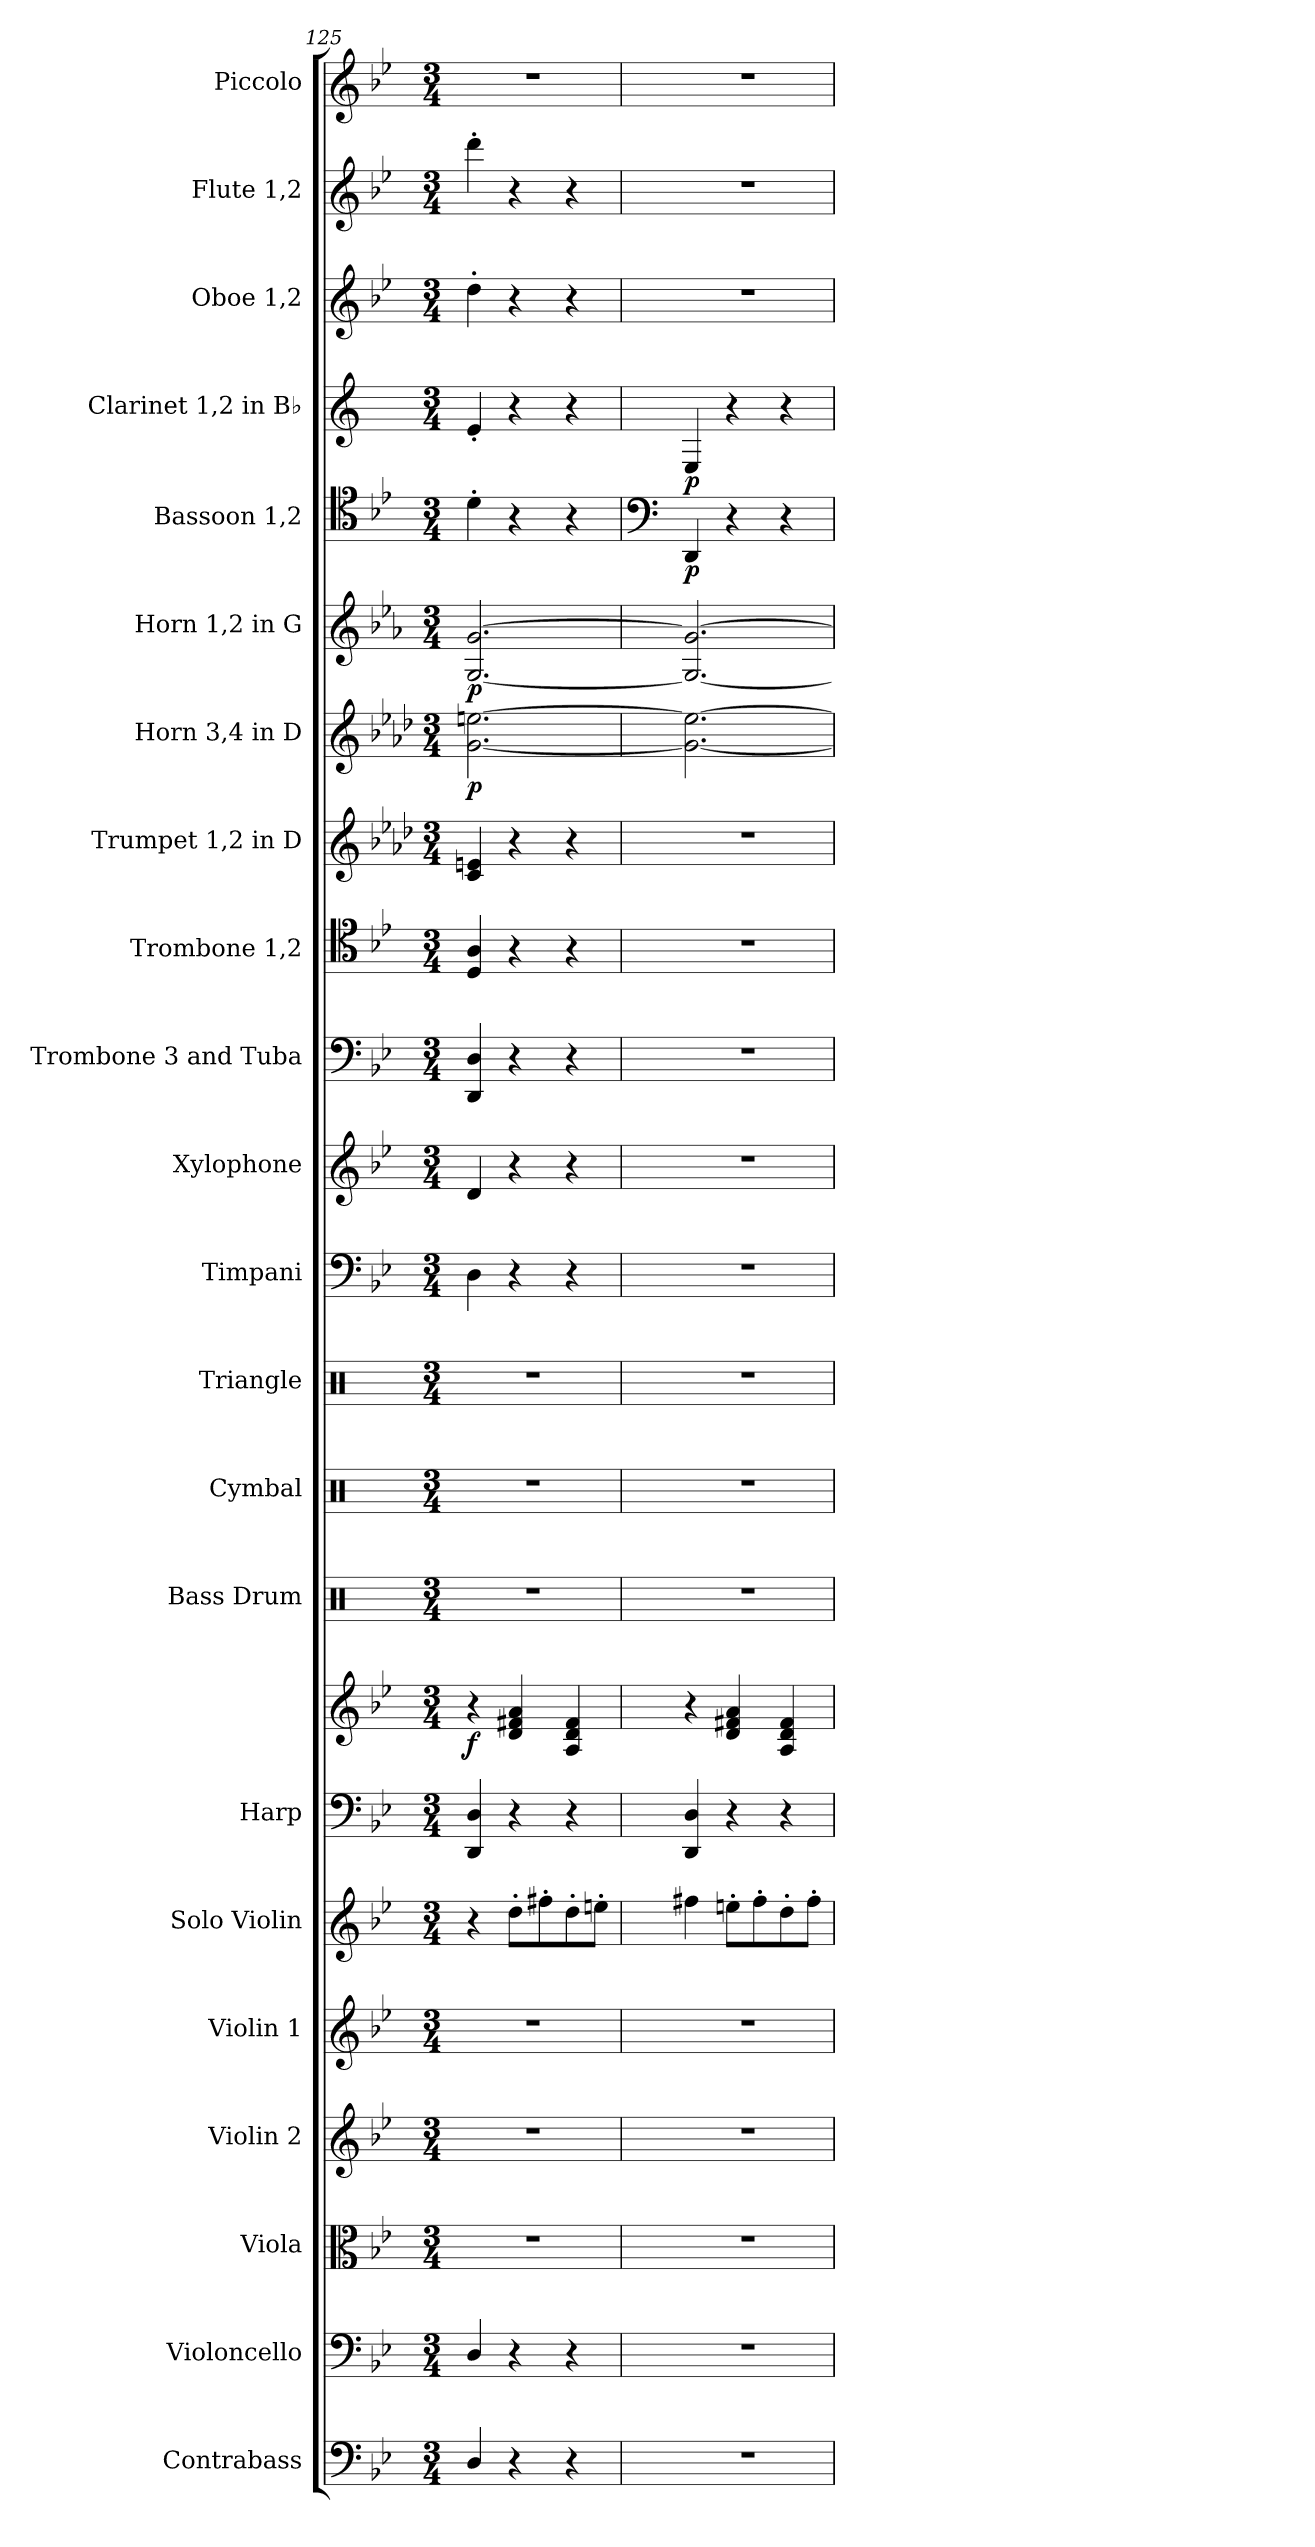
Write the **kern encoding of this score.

**kern	**kern	**kern	**kern	**kern	**kern	**kern	**kern	**dynam	**kern	**kern	**kern	**kern	**kern	**kern	**kern	**kern	**kern	**dynam	**kern	**dynam	**kern	**dynam	**kern	**dynam	**kern	**kern	**kern
*part22	*part21	*part20	*part19	*part18	*part17	*part16	*part16	*part16	*part15	*part14	*part13	*part12	*part11	*part10	*part9	*part8	*part7	*part7	*part6	*part6	*part5	*part5	*part4	*part4	*part3	*part2	*part1
*staff23	*staff22	*staff21	*staff20	*staff19	*staff18	*staff17	*staff16	*staff16/17	*staff15	*staff14	*staff13	*staff12	*staff11	*staff10	*staff9	*staff8	*staff7	*staff7	*staff6	*staff6	*staff5	*staff5	*staff4	*staff4	*staff3	*staff2	*staff1
*I"Contrabass	*I"Violoncello	*I"Viola	*I"Violin 2	*I"Violin 1	*I"Solo Violin	*I"Harp	*	*	*I"Bass Drum	*I"Cymbal	*I"Triangle	*I"Timpani	*I"Xylophone	*I"Trombone 3 and Tuba	*I"Trombone 1,2	*I"Trumpet 1,2 in D	*I"Horn 3,4 in D	*	*I"Horn 1,2 in G	*	*I"Bassoon 1,2	*	*I"Clarinet 1,2 in B♭	*	*I"Oboe 1,2	*I"Flute 1,2	*I"Piccolo
*I'Cb.	*I'Vc.	*I'Vla.	*I'Vln. 2	*I'Vln. 1	*I'Solo Vln.	*I'Hrp.	*	*	*I'B.D	*I'Cym.	*I'Trgl.	*I'Timp.	*I'Xyl.	*I'Tbn. 3 and Tba.	*I'Tbn. 1,2	*I'Tpt. 1,2 in D	*I'Hn. 3,4 in D	*	*I'Hn. 1,2 in G	*	*I'Bsn. 1,2	*	*I'Cl. 1,2 in B♭	*	*I'Ob. 1,2	*I'Fl. 1,2	*I'Picc.
*clefF4	*clefF4	*clefC3	*clefG2	*clefG2	*clefG2	*clefF4	*clefG2	*	*clefX	*clefX	*clefX	*clefF4	*clefG2	*clefF4	*clefC4	*clefG2	*clefG2	*	*clefG2	*	*clefC4	*	*clefG2	*	*clefG2	*clefG2	*clefG2
*ITrd7c12	*	*	*	*	*	*	*	*	*	*	*	*	*ITrd-7c-12	*	*	*ITrd-1c-2	*ITrd6c10	*	*ITrd3c5	*	*	*	*ITrd1c2	*	*	*	*ITrd-7c-12
*k[b-e-]	*k[b-e-]	*k[b-e-]	*k[b-e-]	*k[b-e-]	*k[b-e-]	*k[b-e-]	*k[b-e-]	*	*k[]	*k[]	*k[]	*k[b-e-]	*k[b-e-]	*k[b-e-]	*k[b-e-]	*k[b-e-]	*k[b-e-]	*	*k[b-e-]	*	*k[b-e-]	*	*k[b-e-]	*	*k[b-e-]	*k[b-e-]	*k[b-e-]
*M3/4	*M3/4	*M3/4	*M3/4	*M3/4	*M3/4	*M3/4	*M3/4	*	*M3/4	*M3/4	*M3/4	*M3/4	*M3/4	*M3/4	*M3/4	*M3/4	*M3/4	*	*M3/4	*	*M3/4	*	*M3/4	*	*M3/4	*M3/4	*M3/4
=125	=125	=125	=125	=125	=125	=125	=125	=125	=125	=125	=125	=125	=125	=125	=125	=125	=125	=125	=125	=125	=125	=125	=125	=125	=125	=125	=125
!	!	!	!	!	!	!	!	!LO:DY:b	!	!	!	!	!	!	!	!	!	!LO:DY:b	!	!LO:DY:b	!	!	!	!	!	!	!
4DD/	4D/	2.r	2.r	2.r	4r	4DD/ 4D/	4r	f	2.r	2.r	2.r	4D\	4dd/	4DD/ 4D/	4D/ 4A/	4d/ 4f#X/	[2.A\ [2.f#X\	p	[2.D/ [2.d/	p	4d'\	.	4d'/	.	4dd'\	4ddd'\	2.r
4r	4r	.	.	.	8dd'\L	4r	4d/ 4f#X/ 4a/	.	.	.	.	4r	4r	4r	4r	4r	.	.	.	.	4r	.	4r	.	4r	4r	.
.	.	.	.	.	8ff#X'\	.	.	.	.	.	.	.	.	.	.	.	.	.	.	.	.	.	.	.	.	.	.
4r	4r	.	.	.	8dd'\	4r	4A/ 4d/ 4f#/	.	.	.	.	4r	4r	4r	4r	4r	.	.	.	.	4r	.	4r	.	4r	4r	.
.	.	.	.	.	8een'\J	.	.	.	.	.	.	.	.	.	.	.	.	.	.	.	.	.	.	.	.	.	.
=126	=126	=126	=126	=126	=126	=126	=126	=126	=126	=126	=126	=126	=126	=126	=126	=126	=126	=126	=126	=126	=126	=126	=126	=126	=126	=126	=126
*	*	*	*	*	*	*	*	*	*	*	*	*	*	*	*	*	*	*	*	*	*clefF4	*	*	*	*	*	*
!	!	!	!	!	!	!	!	!	!	!	!	!	!	!	!	!	!	!	!	!	!	!LO:DY:b	!	!LO:DY:b	!	!	!
2.r	2.r	2.r	2.r	2.r	4ff#X\	4DD/ 4D/	4r	.	2.r	2.r	2.r	2.r	2.r	2.r	2.r	2.r	2.A\_ 2.f#\_	.	2.D/_ 2.d/_	.	4DD/	p	4D/	p	2.r	2.r	2.r
.	.	.	.	.	8een'\L	4r	4d/ 4f#X/ 4a/	.	.	.	.	.	.	.	.	.	.	.	.	.	4r	.	4r	.	.	.	.
.	.	.	.	.	8ff#'\	.	.	.	.	.	.	.	.	.	.	.	.	.	.	.	.	.	.	.	.	.	.
.	.	.	.	.	8dd'\	4r	4A/ 4d/ 4f#/	.	.	.	.	.	.	.	.	.	.	.	.	.	4r	.	4r	.	.	.	.
.	.	.	.	.	8ff#'\J	.	.	.	.	.	.	.	.	.	.	.	.	.	.	.	.	.	.	.	.	.	.
=	=	=	=	=	=	=	=	=	=	=	=	=	=	=	=	=	=	=	=	=	=	=	=	=	=	=	=
*-	*-	*-	*-	*-	*-	*-	*-	*-	*-	*-	*-	*-	*-	*-	*-	*-	*-	*-	*-	*-	*-	*-	*-	*-	*-	*-	*-
